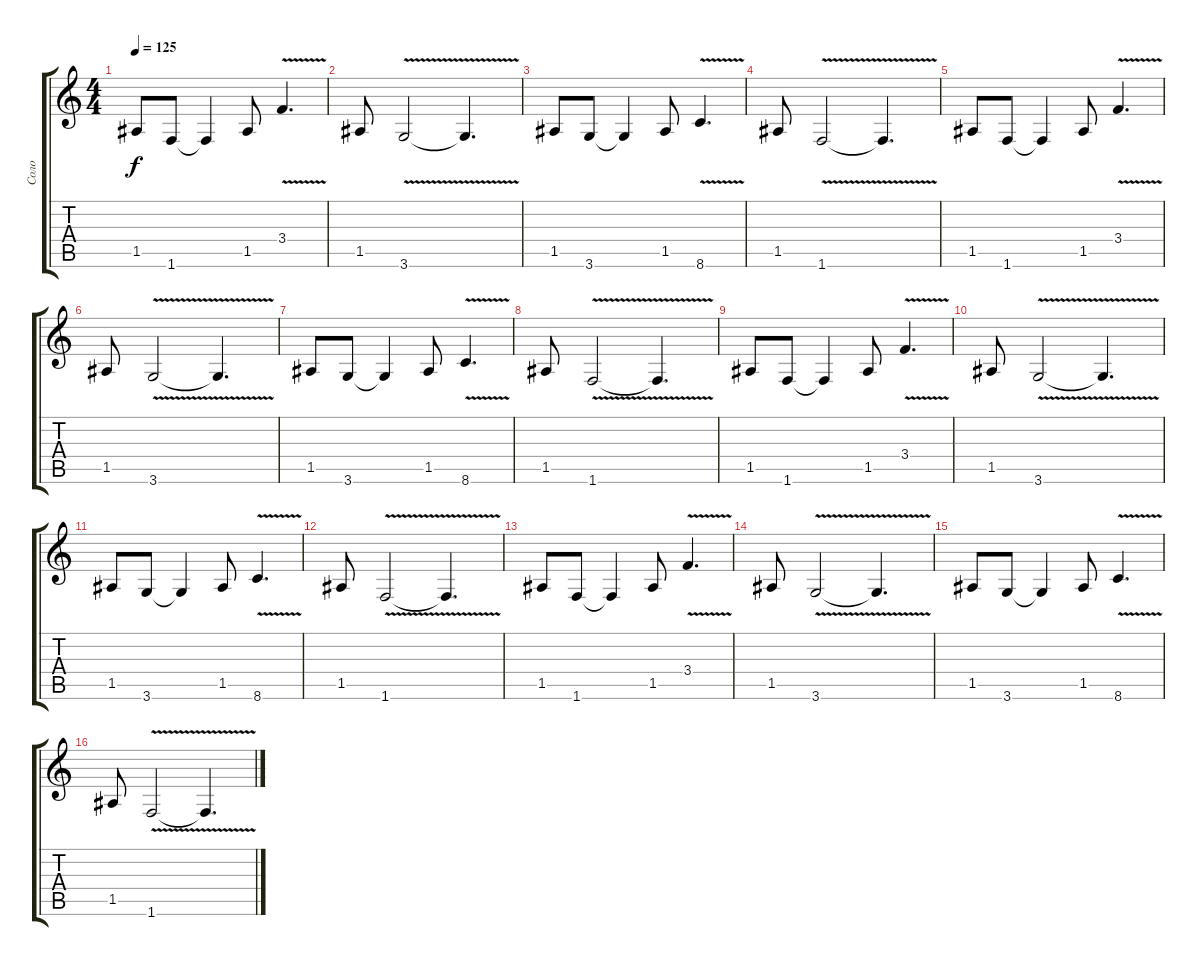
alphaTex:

\track ("Cоло" "Cоло") {instrument overdrivenguitar}
\staff {score tabs}
\tuning (E4 B3 G3 D3 A2 E2) {hide}
\ts (4 4)
\tempo 125
\clef g2
\ks c
1.5.8{dy f} 1.6.8 1.6{t}.4 1.5.8 3.4{v}.4{d} |
1.5.8 3.6{v}.2 3.6{t}.4{d} |
1.5.8 3.6.8 3.6{t}.4 1.5.8 8.6{v}.4{d} |
1.5.8 1.6{v}.2 1.6{t}.4{d} |
1.5.8 1.6.8 1.6{t}.4 1.5.8 3.4{v}.4{d} |
1.5.8 3.6{v}.2 3.6{t}.4{d} |
1.5.8 3.6.8 3.6{t}.4 1.5.8 8.6{v}.4{d} |
1.5.8 1.6{v}.2 1.6{t}.4{d} |
1.5.8 1.6.8 1.6{t}.4 1.5.8 3.4{v}.4{d} |
1.5.8 3.6{v}.2 3.6{t}.4{d} |
1.5.8 3.6.8 3.6{t}.4 1.5.8 8.6{v}.4{d} |
1.5.8 1.6{v}.2 1.6{t}.4{d} |
1.5.8 1.6.8 1.6{t}.4 1.5.8 3.4{v}.4{d} |
1.5.8 3.6{v}.2 3.6{t}.4{d} |
1.5.8 3.6.8 3.6{t}.4 1.5.8 8.6{v}.4{d} |
1.5.8 1.6{v}.2 1.6{t}.4{d}
